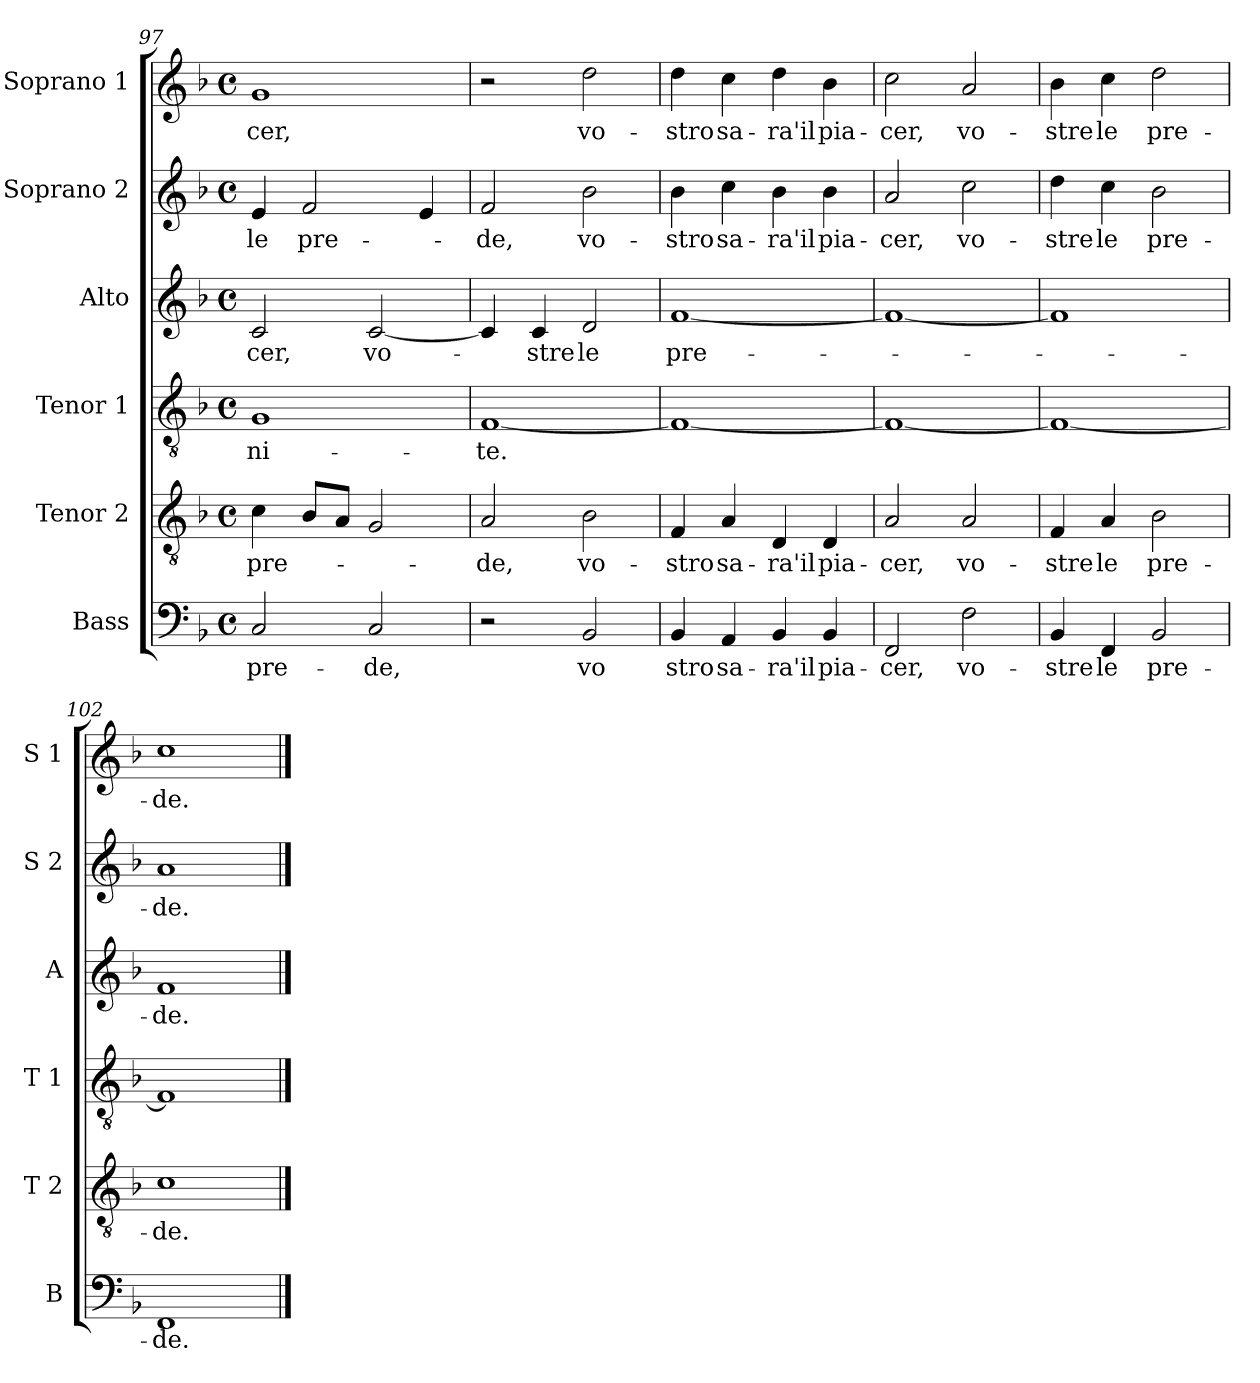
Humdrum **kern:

**kern	**text	**kern	**text	**kern	**text	**kern	**text	**kern	**text	**kern	**text
*part6	*part6	*part5	*part5	*part4	*part4	*part3	*part3	*part2	*part2	*part1	*part1
*staff6	*staff6	*staff5	*staff5	*staff4	*staff4	*staff3	*staff3	*staff2	*staff2	*staff1	*staff1
*I"Bass	*	*I"Tenor 2	*	*I"Tenor 1	*	*I"Alto	*	*I"Soprano 2	*	*I"Soprano 1	*
*I'B	*	*I'T 2	*	*I'T 1	*	*I'A	*	*I'S 2	*	*I'S 1	*
*clefF4	*	*clefGv2	*	*clefGv2	*	*clefG2	*	*clefG2	*	*clefG2	*
*k[b-]	*	*k[b-]	*	*k[b-]	*	*k[b-]	*	*k[b-]	*	*k[b-]	*
*F:	*	*F:	*	*F:	*	*F:	*	*F:	*	*F:	*
*M4/4	*	*M4/4	*	*M4/4	*	*M4/4	*	*M4/4	*	*M4/4	*
*met(c)	*	*met(c)	*	*met(c)	*	*met(c)	*	*met(c)	*	*met(c)	*
=97	=97	=97	=97	=97	=97	=97	=97	=97	=97	=97	=97
!	!LO:LY:b	!	!LO:LY:b	!	!LO:LY:b	!	!LO:LY:b	!	!LO:LY:b	!	!LO:LY:b
2C/	pre-	4c\	pre-	1G	-ni-	2c/	-cer,	4e/	le	1g	-cer,
!	!	!	!	!	!	!	!	!	!LO:LY:b	!	!
.	.	8B-/L	.	.	.	.	.	2f/	pre-	.	.
.	.	8A/J	.	.	.	.	.	.	.	.	.
!	!LO:LY:b	!	!	!	!	!	!LO:LY:b	!	!	!	!
2C/	-de,	2G/	.	.	.	[2c/	vo-	.	.	.	.
.	.	.	.	.	.	.	.	4e/	.	.	.
!!LO:PB:g=z
=98	=98	=98	=98	=98	=98	=98	=98	=98	=98	=98	=98
!	!	!	!LO:LY:b	!	!LO:LY:b	!	!	!	!LO:LY:b	!	!
2r	.	2A/	-de,	[1F	-te.	4c/]	.	2f/	-de,	2r	.
!	!	!	!	!	!	!	!LO:LY:b	!	!	!	!
.	.	.	.	.	.	4c/	-stre	.	.	.	.
!	!LO:LY:b	!	!LO:LY:b	!	!	!	!LO:LY:b	!	!LO:LY:b	!	!LO:LY:b
2BB-/	vo	2B-\	vo-	.	.	2d/	le	2b-\	vo-	2dd\	vo-
=99	=99	=99	=99	=99	=99	=99	=99	=99	=99	=99	=99
!	!LO:LY:b	!	!LO:LY:b	!	!	!	!LO:LY:b	!	!LO:LY:b	!	!LO:LY:b
4BB-/	stro	4F/	-stro	1F_	.	[1f	pre-	4b-\	-stro	4dd\	-stro
!	!LO:LY:b	!	!LO:LY:b	!	!	!	!	!	!LO:LY:b	!	!LO:LY:b
4AA/	sa-	4A/	sa-	.	.	.	.	4cc\	sa-	4cc\	sa-
!	!LO:LY:b	!	!LO:LY:b	!	!	!	!	!	!LO:LY:b	!	!LO:LY:b
4BB-/	-ra'il	4D/	-ra'il	.	.	.	.	4b-\	-ra'il	4dd\	-ra'il
!	!LO:LY:b	!	!LO:LY:b	!	!	!	!	!	!LO:LY:b	!	!LO:LY:b
4BB-/	pia-	4D/	pia-	.	.	.	.	4b-\	pia-	4b-\	pia-
=100	=100	=100	=100	=100	=100	=100	=100	=100	=100	=100	=100
!	!LO:LY:b	!	!LO:LY:b	!	!	!	!	!	!LO:LY:b	!	!LO:LY:b
2FF/	-cer,	2A/	-cer,	1F_	.	1f_	.	2a/	-cer,	2cc\	-cer,
!	!LO:LY:b	!	!LO:LY:b	!	!	!	!	!	!LO:LY:b	!	!LO:LY:b
2F\	vo-	2A/	vo-	.	.	.	.	2cc\	vo-	2a/	vo-
=101	=101	=101	=101	=101	=101	=101	=101	=101	=101	=101	=101
!	!LO:LY:b	!	!LO:LY:b	!	!	!	!	!	!LO:LY:b	!	!LO:LY:b
4BB-/	-stre	4F/	-stre	1F_	.	1f]	.	4dd\	-stre	4b-\	-stre
!	!LO:LY:b	!	!LO:LY:b	!	!	!	!	!	!LO:LY:b	!	!LO:LY:b
4FF/	le	4A/	le	.	.	.	.	4cc\	le	4cc\	le
!	!LO:LY:b	!	!LO:LY:b	!	!	!	!	!	!LO:LY:b	!	!LO:LY:b
2BB-/	pre-	2B-\	pre-	.	.	.	.	2b-\	pre-	2dd\	pre-
=102	=102	=102	=102	=102	=102	=102	=102	=102	=102	=102	=102
!	!LO:LY:b	!	!LO:LY:b	!	!	!	!LO:LY:b	!	!LO:LY:b	!	!LO:LY:b
1FF	-de.	1c	-de.	1F]	.	1f	-de.	1a	-de.	1cc	-de.
==	==	==	==	==	==	==	==	==	==	==	==
*-	*-	*-	*-	*-	*-	*-	*-	*-	*-	*-	*-
